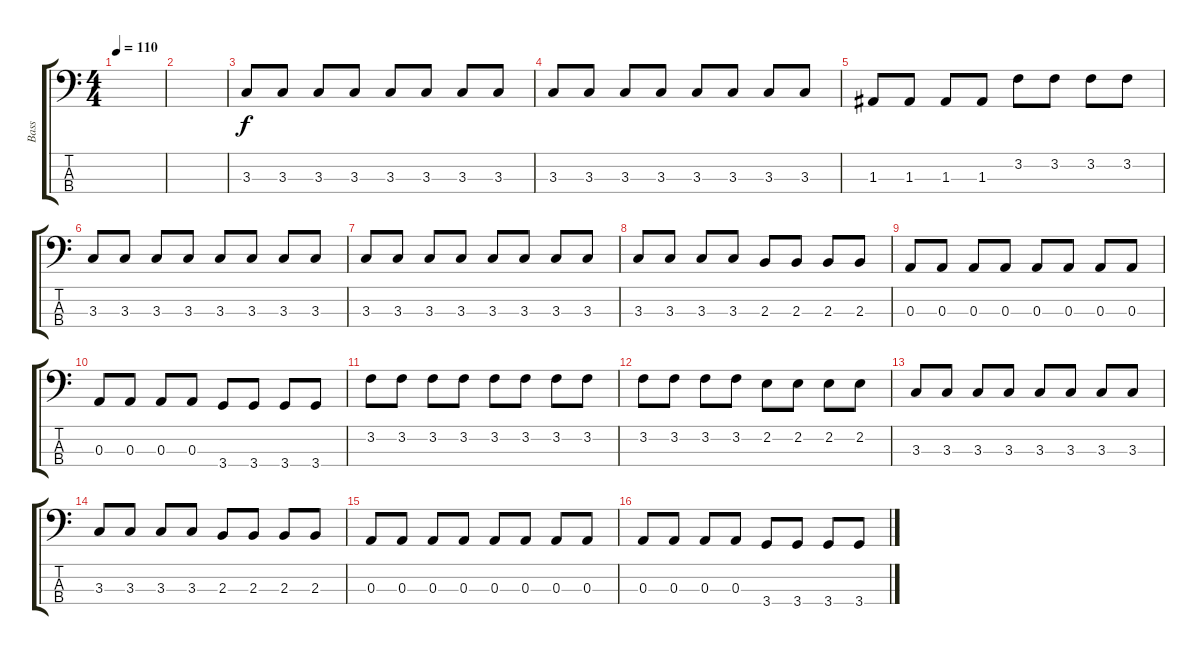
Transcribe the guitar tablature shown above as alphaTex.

\track ("Bass" "Bass") {instrument electricbasspick}
\staff {score tabs}
\tuning (G2 D2 A1 E1) {hide}
\ts (4 4)
\tempo 110
\clef f4
\ks c
|
|
3.3.8 3.3.8 3.3.8 3.3.8 3.3.8 3.3.8 3.3.8 3.3.8 |
3.3.8 3.3.8 3.3.8 3.3.8 3.3.8 3.3.8 3.3.8 3.3.8 |
1.3.8 1.3.8 1.3.8 1.3.8 3.2.8 3.2.8 3.2.8 3.2.8 |
3.3.8 3.3.8 3.3.8 3.3.8 3.3.8 3.3.8 3.3.8 3.3.8 |
3.3.8 3.3.8 3.3.8 3.3.8 3.3.8 3.3.8 3.3.8 3.3.8 |
3.3.8 3.3.8 3.3.8 3.3.8 2.3.8 2.3.8 2.3.8 2.3.8 |
0.3.8 0.3.8 0.3.8 0.3.8 0.3.8 0.3.8 0.3.8 0.3.8 |
0.3.8 0.3.8 0.3.8 0.3.8 3.4.8 3.4.8 3.4.8 3.4.8 |
3.2.8 3.2.8 3.2.8 3.2.8 3.2.8 3.2.8 3.2.8 3.2.8 |
3.2.8 3.2.8 3.2.8 3.2.8 2.2.8 2.2.8 2.2.8 2.2.8 |
3.3.8 3.3.8 3.3.8 3.3.8 3.3.8 3.3.8 3.3.8 3.3.8 |
3.3.8 3.3.8 3.3.8 3.3.8 2.3.8 2.3.8 2.3.8 2.3.8 |
0.3.8 0.3.8 0.3.8 0.3.8 0.3.8 0.3.8 0.3.8 0.3.8 |
0.3.8 0.3.8 0.3.8 0.3.8 3.4.8 3.4.8 3.4.8 3.4.8
